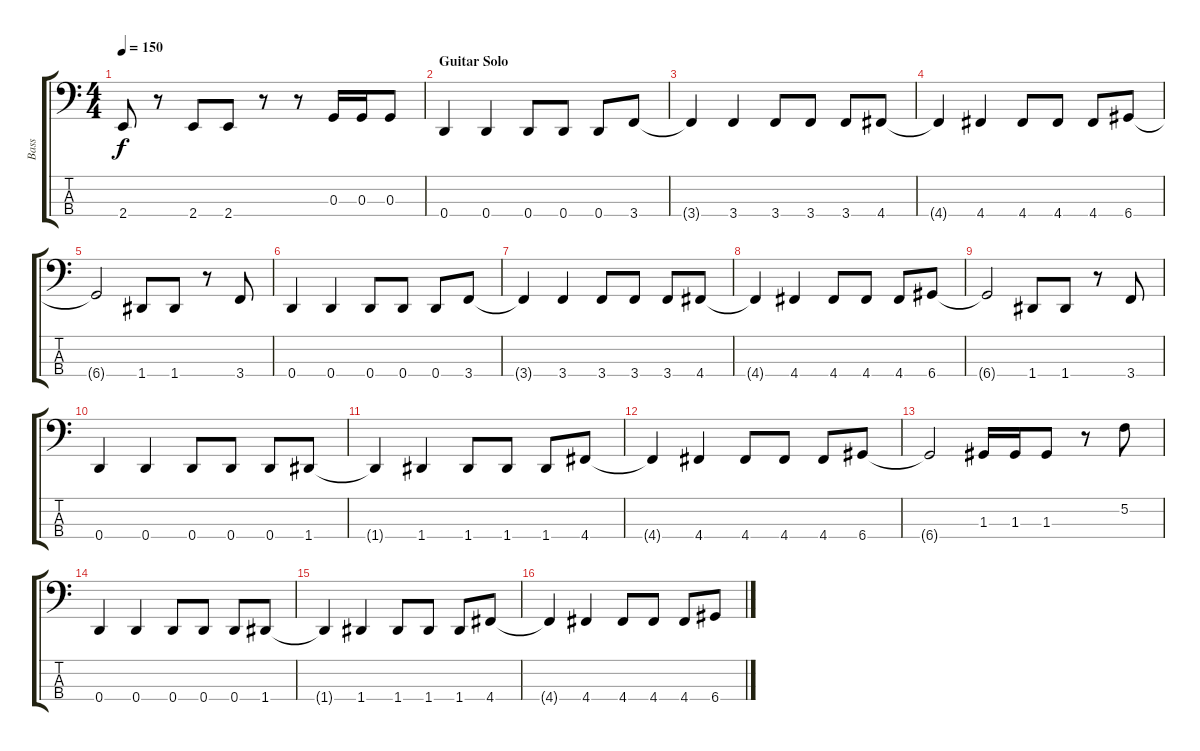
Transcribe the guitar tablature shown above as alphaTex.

\track ("Bass" "Bass") {instrument electricbasspick}
\staff {score tabs}
\tuning (F2 C2 G1 D1) {hide}
\ts (4 4)
\tempo 150
\clef f4
\ks c
2.4.8{dy f} r.8 2.4.8 2.4.8 r.8 r.8 0.3.16 0.3.16 0.3.8 |
\section ("" "Guitar Solo")
0.4.4 0.4.4 0.4.8 0.4.8 0.4.8 3.4.8 |
3.4{t}.4 3.4.4 3.4.8 3.4.8 3.4.8 4.4.8 |
4.4{t}.4 4.4.4 4.4.8 4.4.8 4.4.8 6.4.8 |
6.4{t}.2 1.4.8 1.4.8 r.8 3.4.8 |
0.4.4 0.4.4 0.4.8 0.4.8 0.4.8 3.4.8 |
3.4{t}.4 3.4.4 3.4.8 3.4.8 3.4.8 4.4.8 |
4.4{t}.4 4.4.4 4.4.8 4.4.8 4.4.8 6.4.8 |
6.4{t}.2 1.4.8 1.4.8 r.8 3.4.8 |
0.4.4 0.4.4 0.4.8 0.4.8 0.4.8 1.4.8 |
1.4{t}.4 1.4.4 1.4.8 1.4.8 1.4.8 4.4.8 |
4.4{t}.4 4.4.4 4.4.8 4.4.8 4.4.8 6.4.8 |
6.4{t}.2 1.3.16 1.3.16 1.3.8 r.8 5.2.8 |
0.4.4 0.4.4 0.4.8 0.4.8 0.4.8 1.4.8 |
1.4{t}.4 1.4.4 1.4.8 1.4.8 1.4.8 4.4.8 |
4.4{t}.4 4.4.4 4.4.8 4.4.8 4.4.8 6.4.8
